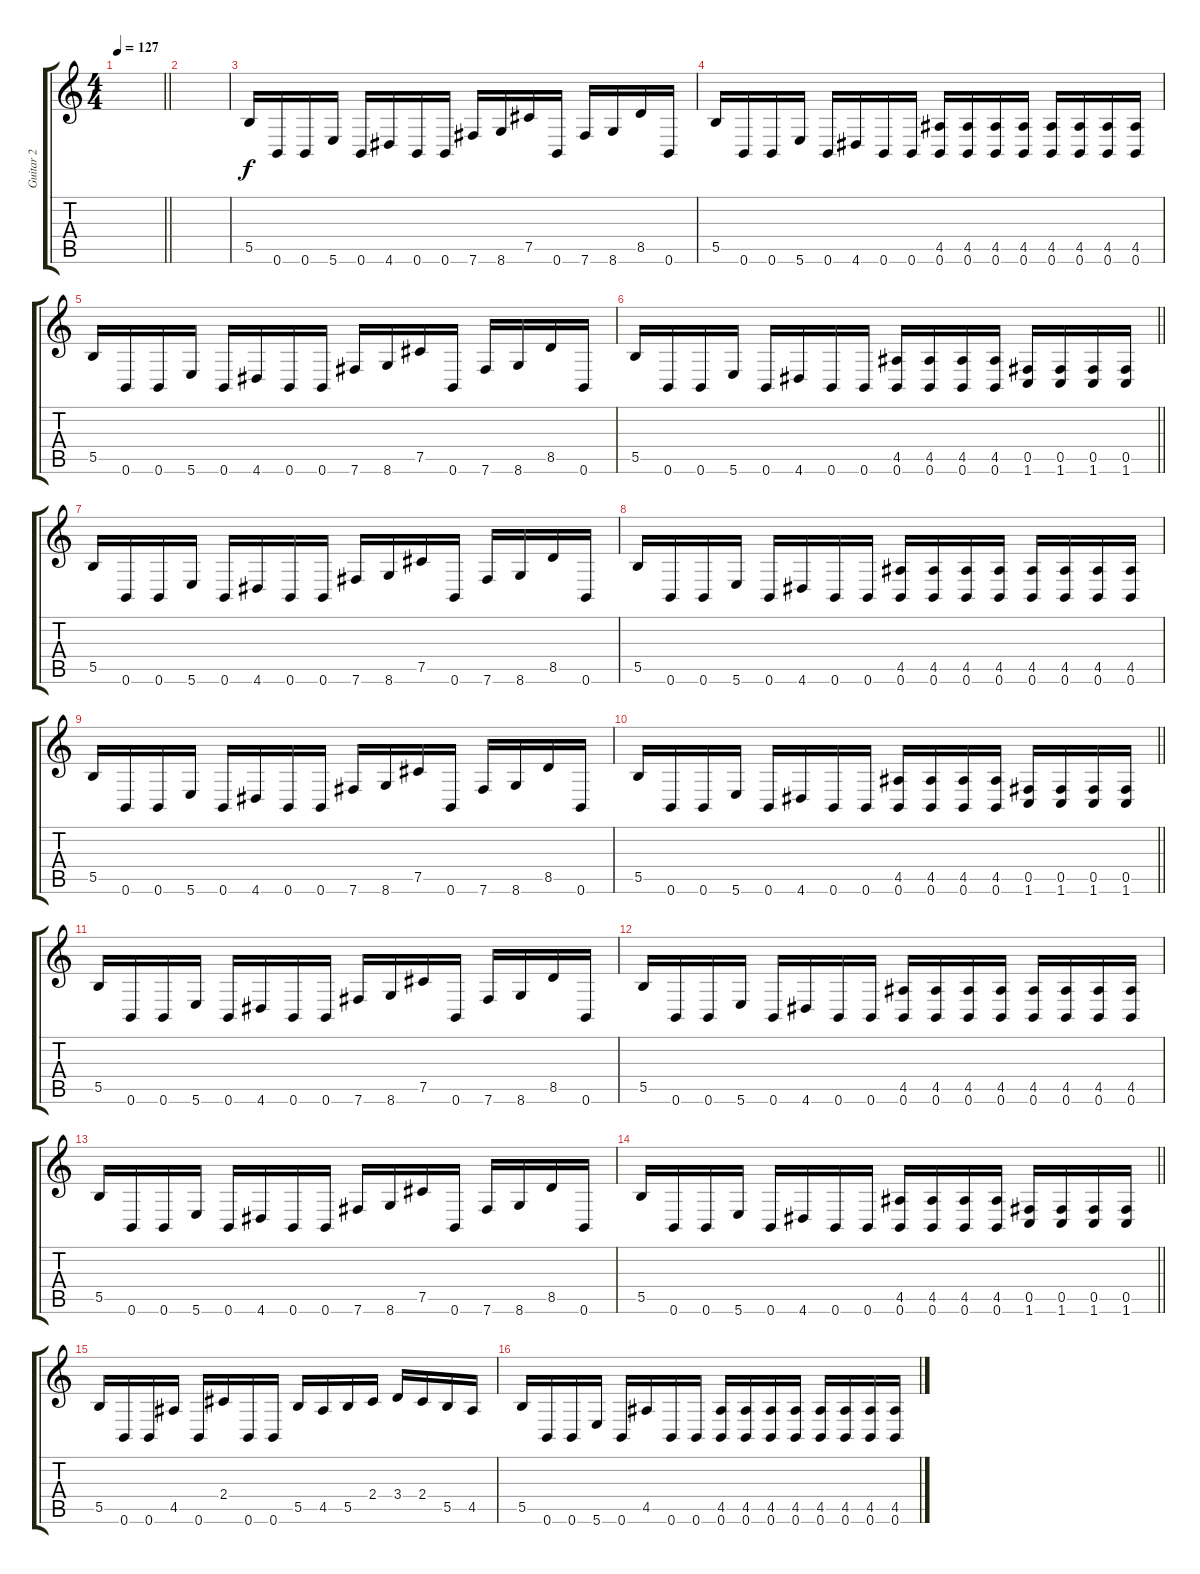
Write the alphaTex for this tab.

\track ("Guitar 2" "Guitar 2") {instrument distortionguitar}
\staff {score tabs}
\tuning (Db4 Ab3 E3 B2 Gb2 B1) {hide}
\ts (4 4)
\tempo 127
\clef g2
\barLineRight lightlight
\ks c
|
\section ("" "")
|
5.5.16 0.6.16 0.6.16 5.6.16 0.6.16 4.6.16 0.6.16 0.6.16 7.6.16 8.6.16 7.5.16 0.6.16 7.6.16 8.6.16 8.5.16 0.6.16 |
5.5.16 0.6.16 0.6.16 5.6.16 0.6.16 4.6.16 0.6.16 0.6.16 (4.5 0.6).16 (4.5 0.6).16 (4.5 0.6).16 (4.5 0.6).16 (4.5 0.6).16 (4.5 0.6).16 (4.5 0.6).16 (4.5 0.6).16 |
5.5.16 0.6.16 0.6.16 5.6.16 0.6.16 4.6.16 0.6.16 0.6.16 7.6.16 8.6.16 7.5.16 0.6.16 7.6.16 8.6.16 8.5.16 0.6.16 |
\barLineRight lightlight
5.5.16 0.6.16 0.6.16 5.6.16 0.6.16 4.6.16 0.6.16 0.6.16 (4.5 0.6).16 (4.5 0.6).16 (4.5 0.6).16 (4.5 0.6).16 (0.5 1.6).16 (0.5 1.6).16 (0.5 1.6).16 (0.5 1.6).16 |
5.5.16 0.6.16 0.6.16 5.6.16 0.6.16 4.6.16 0.6.16 0.6.16 7.6.16 8.6.16 7.5.16 0.6.16 7.6.16 8.6.16 8.5.16 0.6.16 |
5.5.16 0.6.16 0.6.16 5.6.16 0.6.16 4.6.16 0.6.16 0.6.16 (4.5 0.6).16 (4.5 0.6).16 (4.5 0.6).16 (4.5 0.6).16 (4.5 0.6).16 (4.5 0.6).16 (4.5 0.6).16 (4.5 0.6).16 |
5.5.16 0.6.16 0.6.16 5.6.16 0.6.16 4.6.16 0.6.16 0.6.16 7.6.16 8.6.16 7.5.16 0.6.16 7.6.16 8.6.16 8.5.16 0.6.16 |
\barLineRight lightlight
5.5.16 0.6.16 0.6.16 5.6.16 0.6.16 4.6.16 0.6.16 0.6.16 (4.5 0.6).16 (4.5 0.6).16 (4.5 0.6).16 (4.5 0.6).16 (0.5 1.6).16 (0.5 1.6).16 (0.5 1.6).16 (0.5 1.6).16 |
5.5.16 0.6.16 0.6.16 5.6.16 0.6.16 4.6.16 0.6.16 0.6.16 7.6.16 8.6.16 7.5.16 0.6.16 7.6.16 8.6.16 8.5.16 0.6.16 |
5.5.16 0.6.16 0.6.16 5.6.16 0.6.16 4.6.16 0.6.16 0.6.16 (4.5 0.6).16 (4.5 0.6).16 (4.5 0.6).16 (4.5 0.6).16 (4.5 0.6).16 (4.5 0.6).16 (4.5 0.6).16 (4.5 0.6).16 |
5.5.16 0.6.16 0.6.16 5.6.16 0.6.16 4.6.16 0.6.16 0.6.16 7.6.16 8.6.16 7.5.16 0.6.16 7.6.16 8.6.16 8.5.16 0.6.16 |
\barLineRight lightlight
5.5.16 0.6.16 0.6.16 5.6.16 0.6.16 4.6.16 0.6.16 0.6.16 (4.5 0.6).16 (4.5 0.6).16 (4.5 0.6).16 (4.5 0.6).16 (0.5 1.6).16 (0.5 1.6).16 (0.5 1.6).16 (0.5 1.6).16 |
5.5.16 0.6.16 0.6.16 4.5.16 0.6.16 2.4.16 0.6.16 0.6.16 5.5.16 4.5.16 5.5.16 2.4.16 3.4.16 2.4.16 5.5.16 4.5.16 |
5.5.16 0.6.16 0.6.16 5.6.16 0.6.16 4.5.16 0.6.16 0.6.16 (4.5 0.6).16 (4.5 0.6).16 (4.5 0.6).16 (4.5 0.6).16 (4.5 0.6).16 (4.5 0.6).16 (4.5 0.6).16 (4.5 0.6).16
